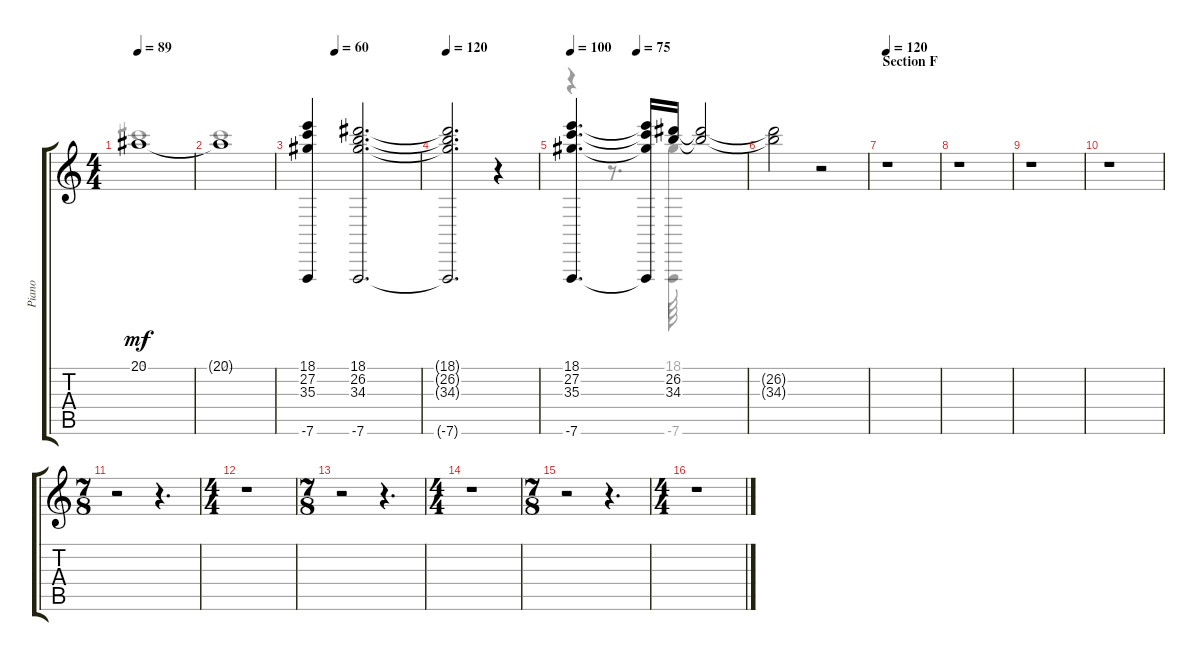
\track ("Piano" "Piano") {instrument acousticgrandpiano}
\staff {score tabs}
\tuning (D4 A3 F3 C3 G2 C2) {hide}
\voice
\ts (4 4)
\tempo 89
\clef g2
\ks aminor
20.1{t}.1{dy mf} |
20.1{t}.1 |
\tempo (60 0.25)
(18.1 27.2 35.3 -7.6).4 (18.1 26.2 34.3 -7.6).2{d} |
\tempo 120
(18.1{t} 26.2{t} 34.3{t} -7.6{t}).2{d} r.4 |
\tempo 100
\tempo (75 0.375)
(18.1 27.2 35.3 -7.6).4{d} (18.1{t} 27.2{t} 35.3{t} -7.6{t}).16 (26.2 34.3).16 (26.2{t} 34.3{t}).2 |
(26.2{t} 34.3{t}).2 r.2 |
\section ("" "Section F")
\tempo 120
r.1 |
r.1 |
r.1 |
r.1 |
\ts (7 8)
r.2 r.4{d} |
\ts (4 4)
r.1 |
\ts (7 8)
r.2 r.4{d} |
\ts (4 4)
r.1 |
\ts (7 8)
r.2 r.4{d} |
\ts (4 4)
r.1
\voice
\clef g2
\ottava regular
\simile none
\ks aminor
23.1{t}.1{dy mf} |
22.1.1 |
|
|
r.4 r.8{d} (18.1 -7.6).64 |
|
|
|
|
|
|
|
|
|
|
